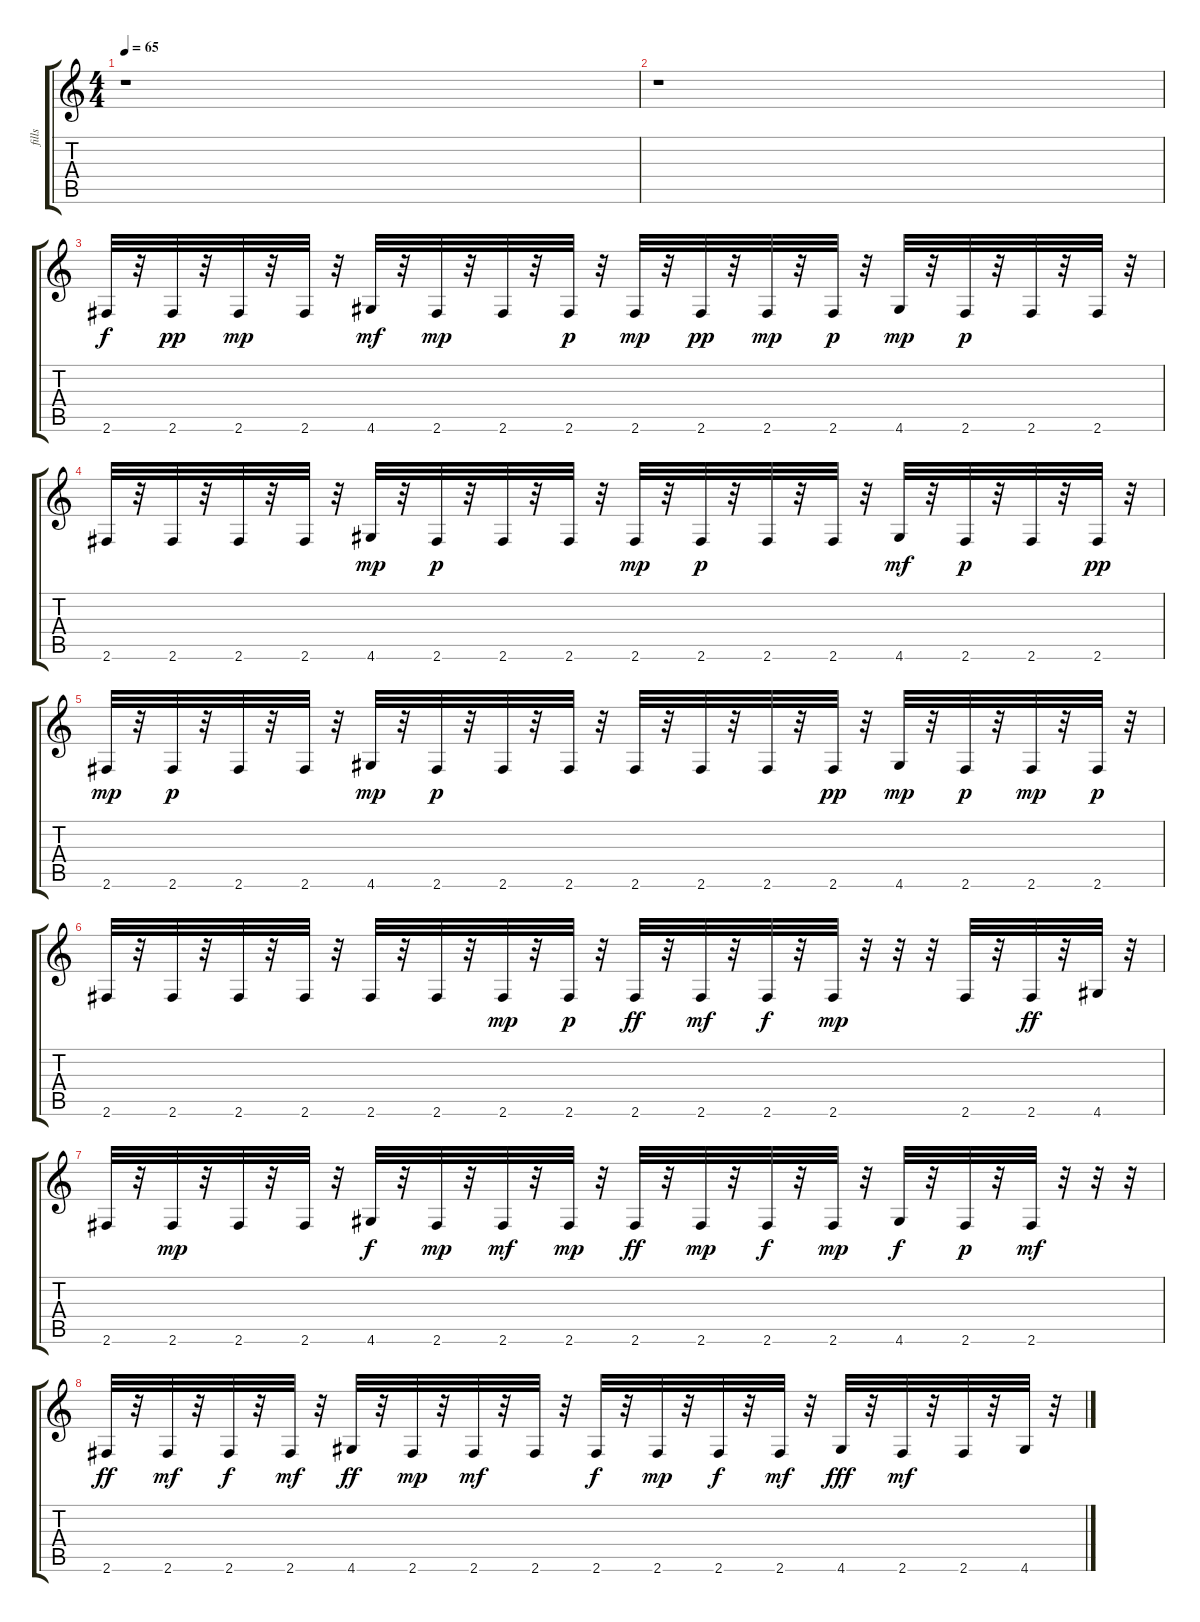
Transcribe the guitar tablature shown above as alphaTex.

\track ("fills" "fills") {instrument distortionguitar}
\staff {score tabs}
\tuning (E4 B3 G3 D3 A2 E2) {hide}
\ts (4 4)
\tempo 65
\clef g2
\ks c
r.1{dy mp} |
r.1 |
2.6.32{dy f} r.32 2.6.32{dy pp} r.32 2.6.32{dy mp} r.32 2.6.32 r.32 4.6.32{dy mf} r.32 2.6.32{dy mp} r.32 2.6.32 r.32 2.6.32{dy p} r.32 2.6.32{dy mp} r.32 2.6.32{dy pp} r.32 2.6.32{dy mp} r.32 2.6.32{dy p} r.32 4.6.32{dy mp} r.32 2.6.32{dy p} r.32 2.6.32 r.32 2.6.32 r.32 |
2.6.32 r.32 2.6.32 r.32 2.6.32 r.32 2.6.32 r.32 4.6.32{dy mp} r.32 2.6.32{dy p} r.32 2.6.32 r.32 2.6.32 r.32 2.6.32{dy mp} r.32 2.6.32{dy p} r.32 2.6.32 r.32 2.6.32 r.32 4.6.32{dy mf} r.32 2.6.32{dy p} r.32 2.6.32 r.32 2.6.32{dy pp} r.32 |
2.6.32{dy mp} r.32 2.6.32{dy p} r.32 2.6.32 r.32 2.6.32 r.32 4.6.32{dy mp} r.32 2.6.32{dy p} r.32 2.6.32 r.32 2.6.32 r.32 2.6.32 r.32 2.6.32 r.32 2.6.32 r.32 2.6.32{dy pp} r.32 4.6.32{dy mp} r.32 2.6.32{dy p} r.32 2.6.32{dy mp} r.32 2.6.32{dy p} r.32 |
2.6.32 r.32 2.6.32 r.32 2.6.32 r.32 2.6.32 r.32 2.6.32 r.32 2.6.32 r.32 2.6.32{dy mp} r.32 2.6.32{dy p} r.32 2.6.32{dy ff} r.32 2.6.32{dy mf} r.32 2.6.32{dy f} r.32 2.6.32{dy mp} r.32 r.32 r.32 2.6.32 r.32 2.6.32{dy ff} r.32 4.6.32 r.32 |
2.6.32 r.32 2.6.32{dy mp} r.32 2.6.32 r.32 2.6.32 r.32 4.6.32{dy f} r.32 2.6.32{dy mp} r.32 2.6.32{dy mf} r.32 2.6.32{dy mp} r.32 2.6.32{dy ff} r.32 2.6.32{dy mp} r.32 2.6.32{dy f} r.32 2.6.32{dy mp} r.32 4.6.32{dy f} r.32 2.6.32{dy p} r.32 2.6.32{dy mf} r.32 r.32 r.32 |
2.6.32{dy ff} r.32 2.6.32{dy mf} r.32 2.6.32{dy f} r.32 2.6.32{dy mf} r.32 4.6.32{dy ff} r.32 2.6.32{dy mp} r.32 2.6.32{dy mf} r.32 2.6.32 r.32 2.6.32{dy f} r.32 2.6.32{dy mp} r.32 2.6.32{dy f} r.32 2.6.32{dy mf} r.32 4.6.32{dy fff} r.32 2.6.32{dy mf} r.32 2.6.32 r.32 4.6.32 r.32
